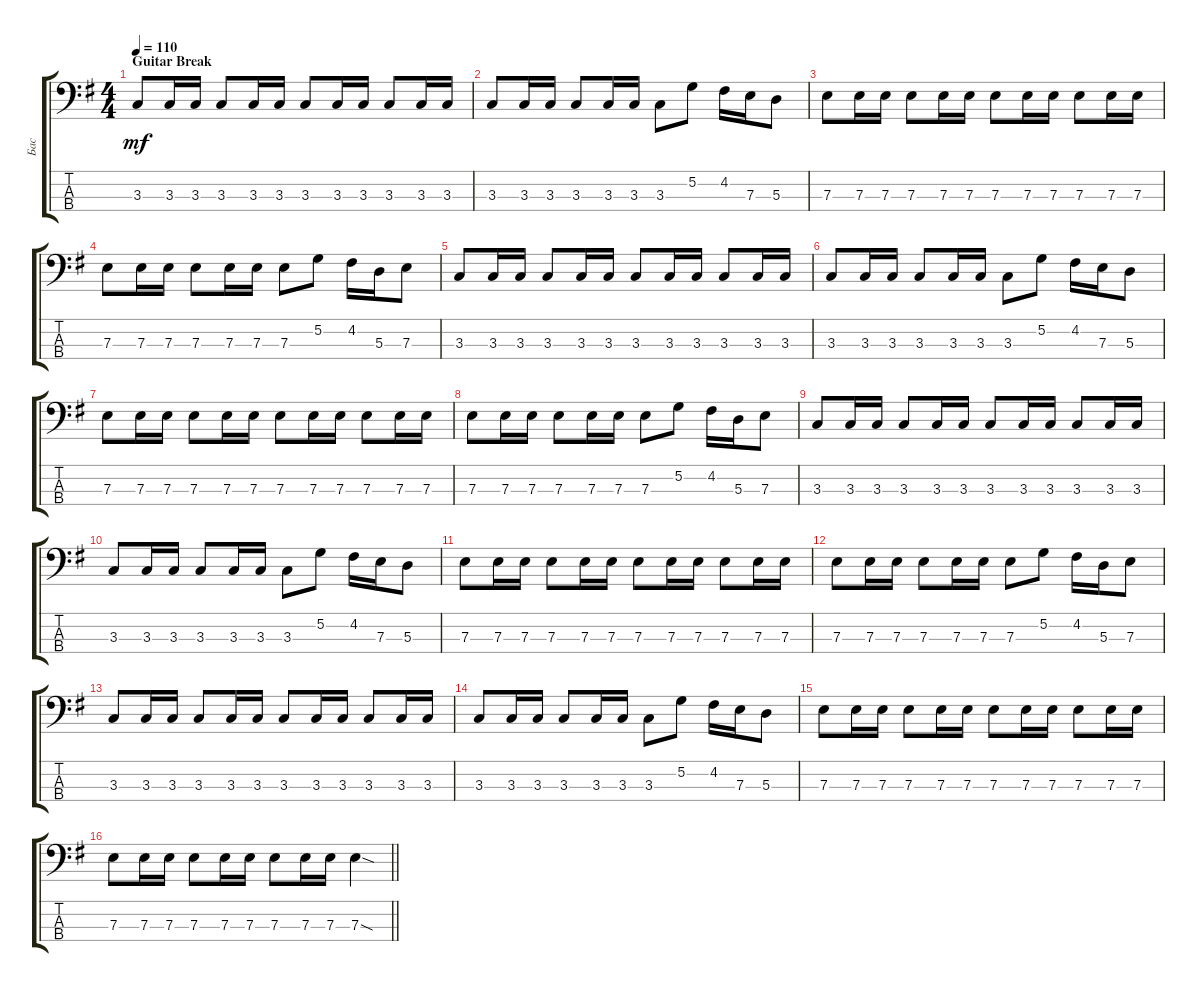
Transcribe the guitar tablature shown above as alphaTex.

\track ("Бас" "Бас") {instrument electricbassfinger}
\staff {score tabs}
\tuning (G2 D2 A1 E1) {hide}
\ts (4 4)
\section ("" "Guitar Break")
\tempo 110
\clef f4
\ks eminor
3.3.8{dy mf} 3.3.16 3.3.16 3.3.8 3.3.16 3.3.16 3.3.8 3.3.16 3.3.16 3.3.8 3.3.16 3.3.16 |
3.3.8 3.3.16 3.3.16 3.3.8 3.3.16 3.3.16 3.3.8 5.2.8 4.2.16 7.3.16 5.3.8 |
7.3.8 7.3.16 7.3.16 7.3.8 7.3.16 7.3.16 7.3.8 7.3.16 7.3.16 7.3.8 7.3.16 7.3.16 |
7.3.8 7.3.16 7.3.16 7.3.8 7.3.16 7.3.16 7.3.8 5.2.8 4.2.16 5.3.16 7.3.8 |
3.3.8 3.3.16 3.3.16 3.3.8 3.3.16 3.3.16 3.3.8 3.3.16 3.3.16 3.3.8 3.3.16 3.3.16 |
3.3.8 3.3.16 3.3.16 3.3.8 3.3.16 3.3.16 3.3.8 5.2.8 4.2.16 7.3.16 5.3.8 |
7.3.8 7.3.16 7.3.16 7.3.8 7.3.16 7.3.16 7.3.8 7.3.16 7.3.16 7.3.8 7.3.16 7.3.16 |
7.3.8 7.3.16 7.3.16 7.3.8 7.3.16 7.3.16 7.3.8 5.2.8 4.2.16 5.3.16 7.3.8 |
3.3.8 3.3.16 3.3.16 3.3.8 3.3.16 3.3.16 3.3.8 3.3.16 3.3.16 3.3.8 3.3.16 3.3.16 |
3.3.8 3.3.16 3.3.16 3.3.8 3.3.16 3.3.16 3.3.8 5.2.8 4.2.16 7.3.16 5.3.8 |
7.3.8 7.3.16 7.3.16 7.3.8 7.3.16 7.3.16 7.3.8 7.3.16 7.3.16 7.3.8 7.3.16 7.3.16 |
7.3.8 7.3.16 7.3.16 7.3.8 7.3.16 7.3.16 7.3.8 5.2.8 4.2.16 5.3.16 7.3.8 |
3.3.8 3.3.16 3.3.16 3.3.8 3.3.16 3.3.16 3.3.8 3.3.16 3.3.16 3.3.8 3.3.16 3.3.16 |
3.3.8 3.3.16 3.3.16 3.3.8 3.3.16 3.3.16 3.3.8 5.2.8 4.2.16 7.3.16 5.3.8 |
7.3.8 7.3.16 7.3.16 7.3.8 7.3.16 7.3.16 7.3.8 7.3.16 7.3.16 7.3.8 7.3.16 7.3.16 |
\barLineRight lightlight
7.3.8 7.3.16 7.3.16 7.3.8 7.3.16 7.3.16 7.3.8 7.3.16 7.3.16 7.3{sod}.4
